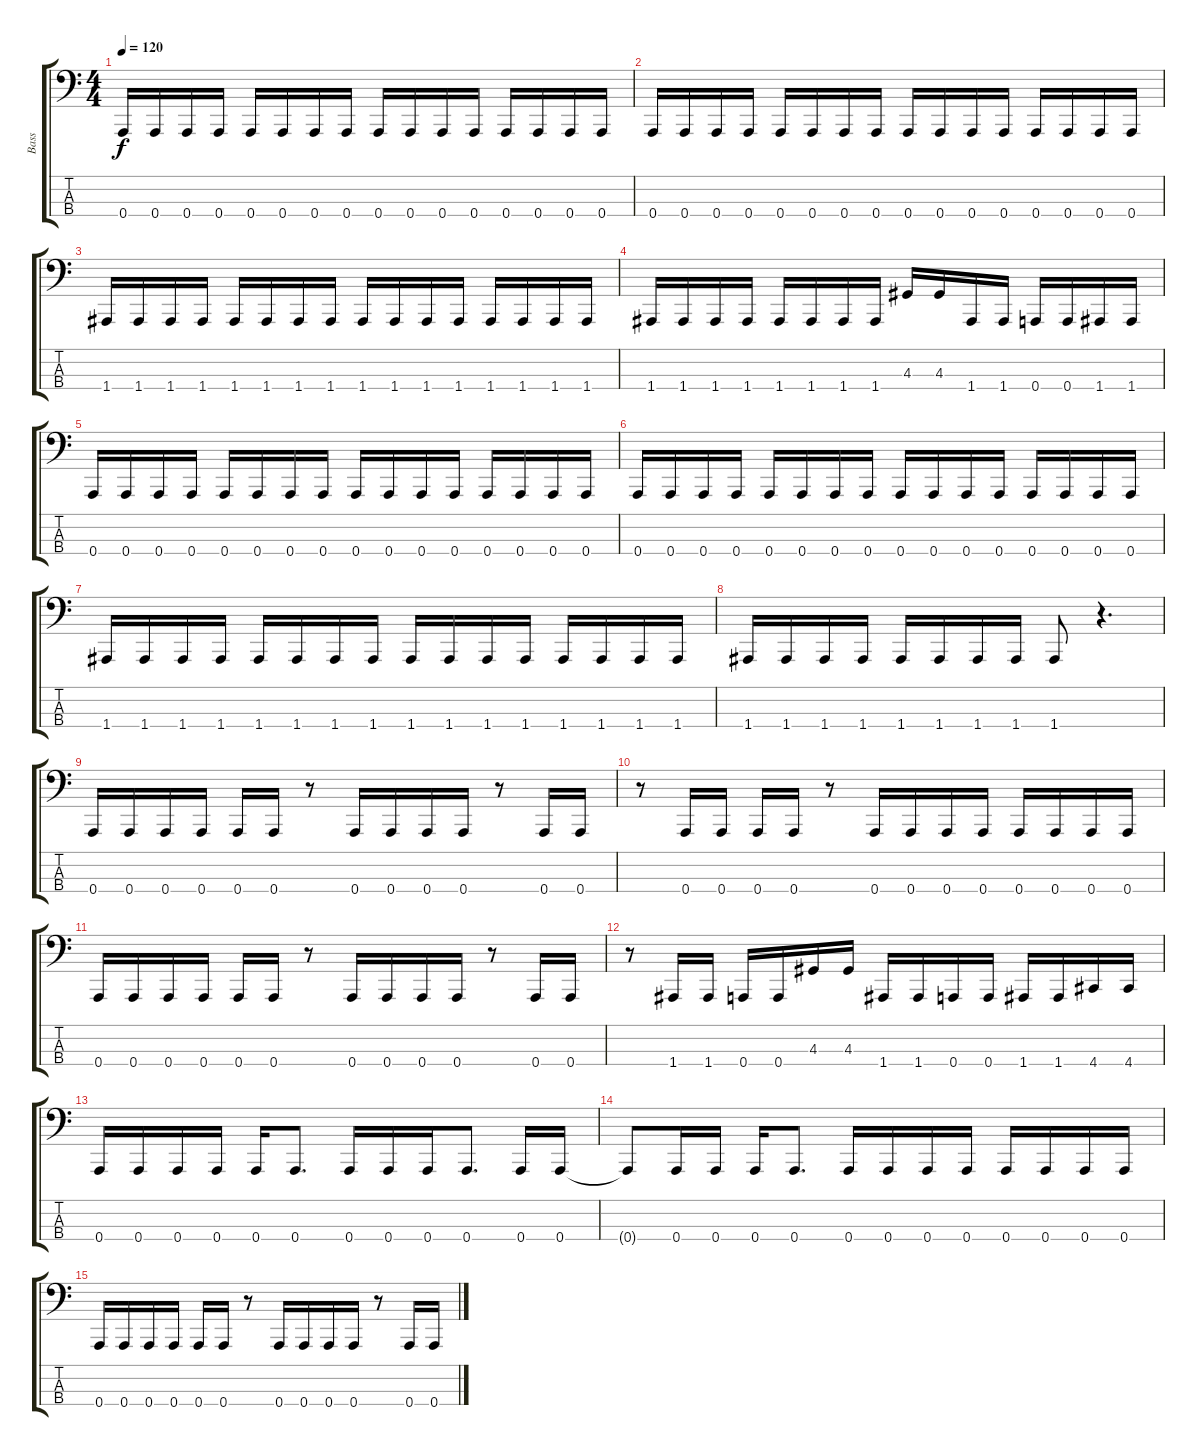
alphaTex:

\track ("Bass" "Bass") {instrument electricbasspick}
\staff {score tabs}
\tuning (D2 A1 E1 A0) {hide}
\ts (4 4)
\tempo 120
\clef f4
\ks c
0.4.16{dy f} 0.4.16 0.4.16 0.4.16 0.4.16 0.4.16 0.4.16 0.4.16 0.4.16 0.4.16 0.4.16 0.4.16 0.4.16 0.4.16 0.4.16 0.4.16 |
0.4.16 0.4.16 0.4.16 0.4.16 0.4.16 0.4.16 0.4.16 0.4.16 0.4.16 0.4.16 0.4.16 0.4.16 0.4.16 0.4.16 0.4.16 0.4.16 |
1.4.16 1.4.16 1.4.16 1.4.16 1.4.16 1.4.16 1.4.16 1.4.16 1.4.16 1.4.16 1.4.16 1.4.16 1.4.16 1.4.16 1.4.16 1.4.16 |
1.4.16 1.4.16 1.4.16 1.4.16 1.4.16 1.4.16 1.4.16 1.4.16 4.3.16 4.3.16 1.4.16 1.4.16 0.4.16 0.4.16 1.4.16 1.4.16 |
0.4.16 0.4.16 0.4.16 0.4.16 0.4.16 0.4.16 0.4.16 0.4.16 0.4.16 0.4.16 0.4.16 0.4.16 0.4.16 0.4.16 0.4.16 0.4.16 |
0.4.16 0.4.16 0.4.16 0.4.16 0.4.16 0.4.16 0.4.16 0.4.16 0.4.16 0.4.16 0.4.16 0.4.16 0.4.16 0.4.16 0.4.16 0.4.16 |
1.4.16 1.4.16 1.4.16 1.4.16 1.4.16 1.4.16 1.4.16 1.4.16 1.4.16 1.4.16 1.4.16 1.4.16 1.4.16 1.4.16 1.4.16 1.4.16 |
1.4.16 1.4.16 1.4.16 1.4.16 1.4.16 1.4.16 1.4.16 1.4.16 1.4.8 r.4{d} |
0.4.16 0.4.16 0.4.16 0.4.16 0.4.16 0.4.16 r.8 0.4.16 0.4.16 0.4.16 0.4.16 r.8 0.4.16 0.4.16 |
r.8 0.4.16 0.4.16 0.4.16 0.4.16 r.8 0.4.16 0.4.16 0.4.16 0.4.16 0.4.16 0.4.16 0.4.16 0.4.16 |
0.4.16 0.4.16 0.4.16 0.4.16 0.4.16 0.4.16 r.8 0.4.16 0.4.16 0.4.16 0.4.16 r.8 0.4.16 0.4.16 |
r.8 1.4.16 1.4.16 0.4.16 0.4.16 4.3.16 4.3.16 1.4.16 1.4.16 0.4.16 0.4.16 1.4.16 1.4.16 4.4.16 4.4.16 |
0.4.16 0.4.16 0.4.16 0.4.16 0.4.16 0.4.8{d} 0.4.16 0.4.16 0.4.16 0.4.8{d} 0.4.16 0.4.16 |
0.4{t}.8 0.4.16 0.4.16 0.4.16 0.4.8{d} 0.4.16 0.4.16 0.4.16 0.4.16 0.4.16 0.4.16 0.4.16 0.4.16 |
0.4.16 0.4.16 0.4.16 0.4.16 0.4.16 0.4.16 r.8 0.4.16 0.4.16 0.4.16 0.4.16 r.8 0.4.16 0.4.16
